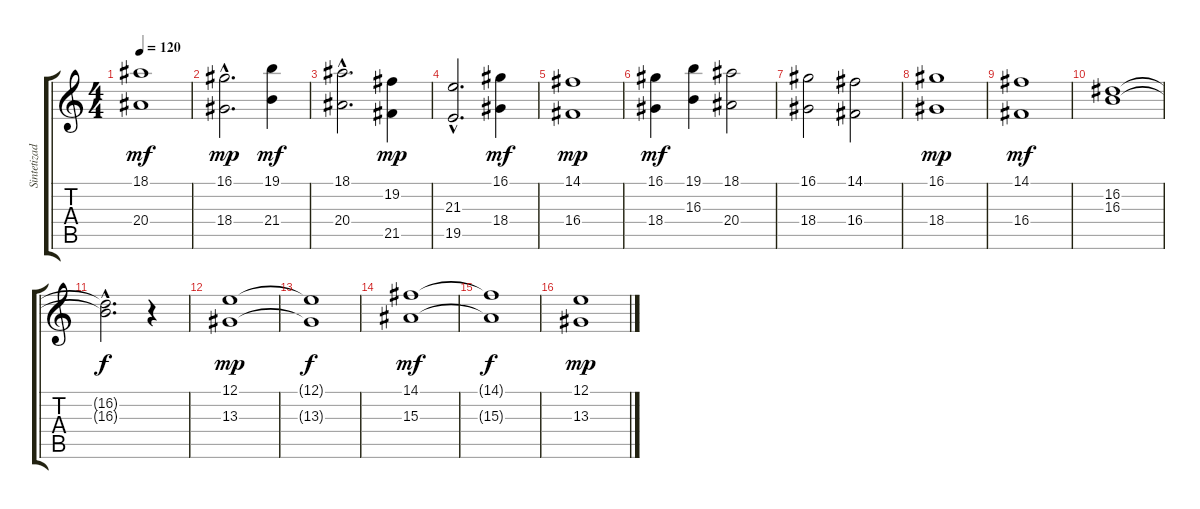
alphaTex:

\track ("Sintetizador" "Sintetizad") {instrument stringensemble1}
\staff {score tabs}
\tuning (E4 B3 G3 D3 A2 E2) {hide}
\ts (4 4)
\tempo 120
\clef g2
\ks c
(18.1 20.4).1{dy mf} |
(16.1{hac} 18.4{hac}).2{d dy mp} (19.1 21.4).4{dy mf} |
(18.1{hac} 20.4{hac}).2{d} (19.2 21.5).4{dy mp} |
(21.3{hac} 19.5{hac}).2{d} (16.1 18.4).4{dy mf} |
(14.1 16.4).1{dy mp} |
(16.1 18.4).4{dy mf} (19.1 16.3).4 (18.1 20.4).2 |
(16.1 18.4).2 (14.1 16.4).2 |
(16.1 18.4).1{dy mp} |
(14.1 16.4).1{dy mf} |
(16.2 16.3).1 |
(16.2{hac t} 16.3{hac t}).2{d dy f} r.4 |
(12.1 13.3).1{dy mp} |
(12.1{t} 13.3{t}).1{dy f} |
(14.1 15.3).1{dy mf} |
(14.1{t} 15.3{t}).1{dy f} |
(12.1 13.3).1{dy mp}
